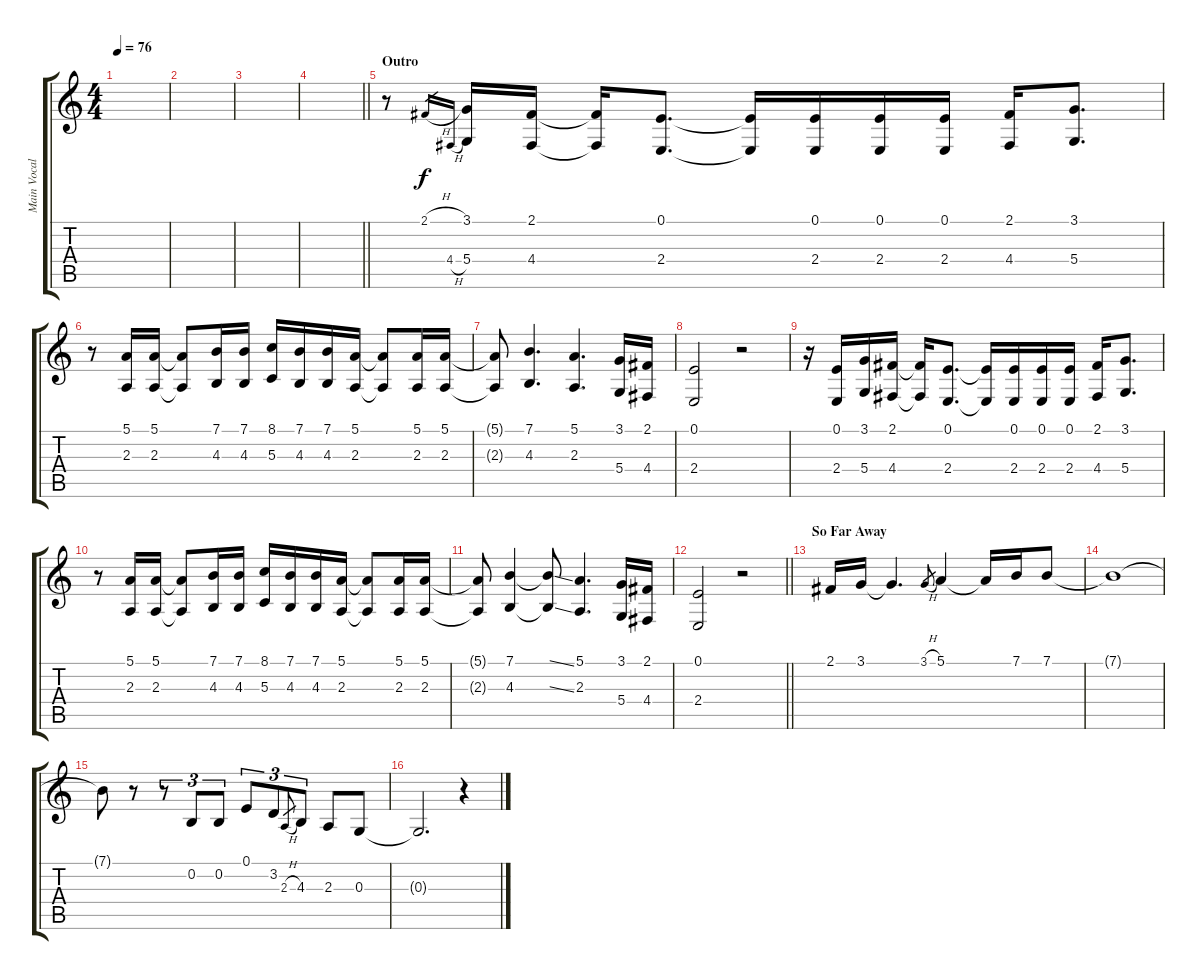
\track ("Main Vocals" "Main Vocal") {instrument clarinet}
\staff {score tabs}
\tuning (E4 B3 G3 D3 A2 E2) {hide}
\ts (4 4)
\tempo 76
\clef g2
\ks c
|
|
|
\barLineRight lightlight
|
\section ("" "Outro")
r.8 2.1{h}.16{gr} 4.4{h}.16{gr} (3.1 5.4).16 (2.1 4.4).16 (2.1{t} 4.4{t}).16 (0.1 2.4).8{d} (0.1{t} 2.4{t}).16 (0.1 2.4).16 (0.1 2.4).16 (0.1 2.4).16 (2.1 4.4).16 (3.1 5.4).8{d} |
r.8 (5.1 2.3).16 (5.1 2.3).16 (5.1{t} 2.3{t}).8 (7.1 4.3).16 (7.1 4.3).16 (8.1 5.3).16 (7.1 4.3).16 (7.1 4.3).16 (5.1 2.3).16 (5.1{t} 2.3{t}).8 (5.1 2.3).16 (5.1 2.3).16 |
(5.1{t} 2.3{t}).8 (7.1 4.3).4{d} (5.1 2.3).4{d} (3.1 5.4).16 (2.1 4.4).16 |
(0.1 2.4).2 r.2 |
r.16 (0.1 2.4).16 (3.1 5.4).16 (2.1 4.4).16 (2.1{t} 4.4{t}).16 (0.1 2.4).8{d} (0.1{t} 2.4{t}).16 (0.1 2.4).16 (0.1 2.4).16 (0.1 2.4).16 (2.1 4.4).16 (3.1 5.4).8{d} |
r.8 (5.1 2.3).16 (5.1 2.3).16 (5.1{t} 2.3{t}).8 (7.1 4.3).16 (7.1 4.3).16 (8.1 5.3).16 (7.1 4.3).16 (7.1 4.3).16 (5.1 2.3).16 (5.1{t} 2.3{t}).8 (5.1 2.3).16 (5.1 2.3).16 |
(5.1{t} 2.3{t}).8 (7.1 4.3).4 (7.1{ss t} 4.3{ss t}).8 (5.1 2.3).4{d} (3.1 5.4).16 (2.1 4.4).16 |
\barLineRight lightlight
(0.1 2.4).2 r.2 |
\section ("" "So Far Away")
2.1.16 3.1.16 3.1{t}.4{d} 3.1{h}.8{gr} 5.1.4 5.1{t}.16 7.1.16 7.1.8 |
7.1{t}.1 |
7.1{t}.8 r.8 r.8{tu (3 2)} 0.2.8{tu (3 2)} 0.2.8{tu (3 2)} 0.1.8{tu (3 2)} 3.2.8{tu (3 2)} 2.3{h}.8{gr} 4.3.8{tu (3 2)} 2.3.8 0.3.8 |
0.3{t}.2{d} r.4
